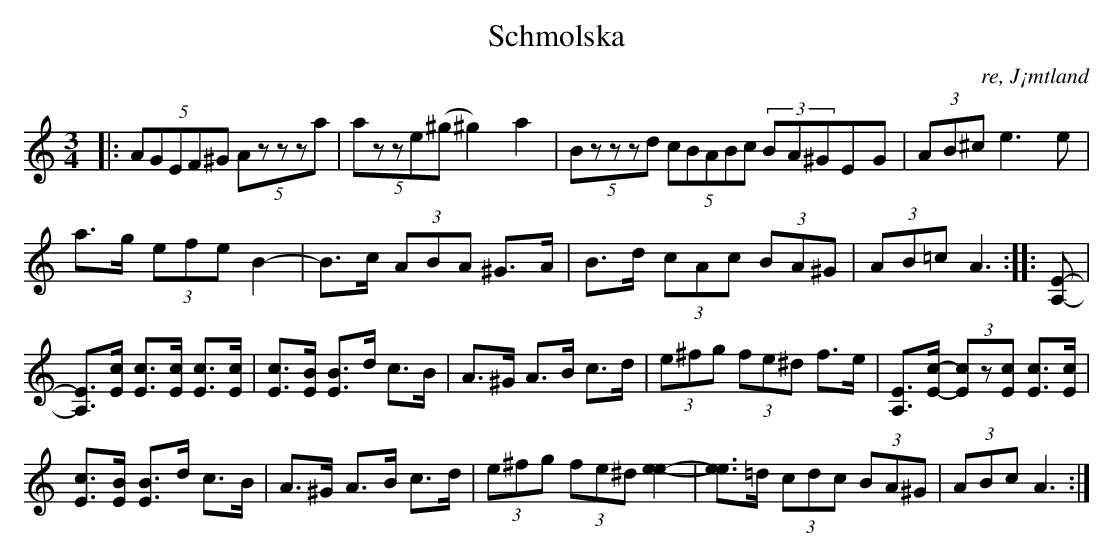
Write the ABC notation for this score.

X:1
T:Schmolska
O: re, J¡mtland
M:3/4
L:1/8
K:Am
|: (5:2AGEF^G (5:2Azzza | (5:2azze(^g ^g2) a2 | (5:2Bzzzd (5:2cBABc (3BA^GEG | (3AB^c e3 e |
a>g (3efe B2- | B>c (3ABA ^G>A | B>d (3cAc (3BA^G | (3AB=c A3 :: [E-A,-] |
[EA,]>[cE] [cE]>[cE] [cE]>[cE] | [cE]>[BE] [BE]>d c>B | A>^G A>B c>d | (3e^fg (3fe^d f>e | [EA,]>[c-E-] (3[cE]z[cE] [cE]>[cE] |
[cE]>[BE] [BE]>d c>B | A>^G A>B c>d | (3e^fg (3fe^d [e2-e2-] | [ee]>=d (3cdc (3BA^G | (3ABc A3 :|]
